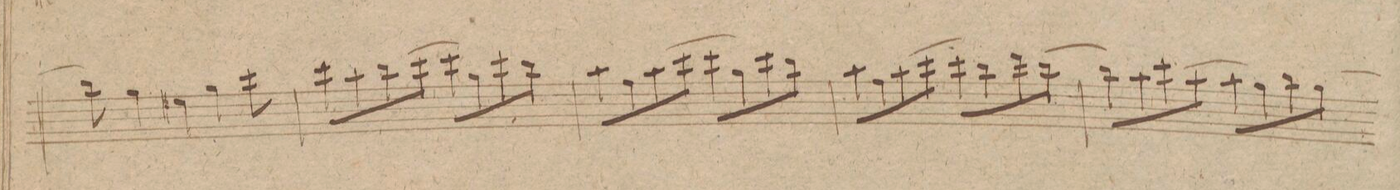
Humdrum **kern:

**kern	**dynam
*I"Violino. 1mo	*
*clefG2	*
*k[f#c#g#]	*
*met(c|)	*
*M2/2	*
8bb\]	.
4gg#\	.
4ee#X\	.
4gg#\	.
8ccc#\	.
=64	=64
8ccc#\L	.
8aa\	.
8bb\	.
[8ccc#\J	.
8ccc#\L]	.
8gg#\	.
8ccc#\	.
8bb\J	.
=65	=65
8aa\L	.
8ff#\	.
8aa\	.
[8ccc#\J	.
8ccc#\L]	.
8gg#\	.
8ccc#\	.
8bb\J	.
=66	=66
8aa\L	.
8ff#\	.
8aa\	.
[8ccc#\J	.
8ccc#\L]	.
8bb\	.
8ddd\	.
[8bb\J	.
=67	=67
8bb\L]	.
8aa\	.
8ccc#\	.
[8aa\J	.
8aa\L]	.
8gg#\	.
8bb\	.
[8gg#\J	.
=68	=68
*-	*-
